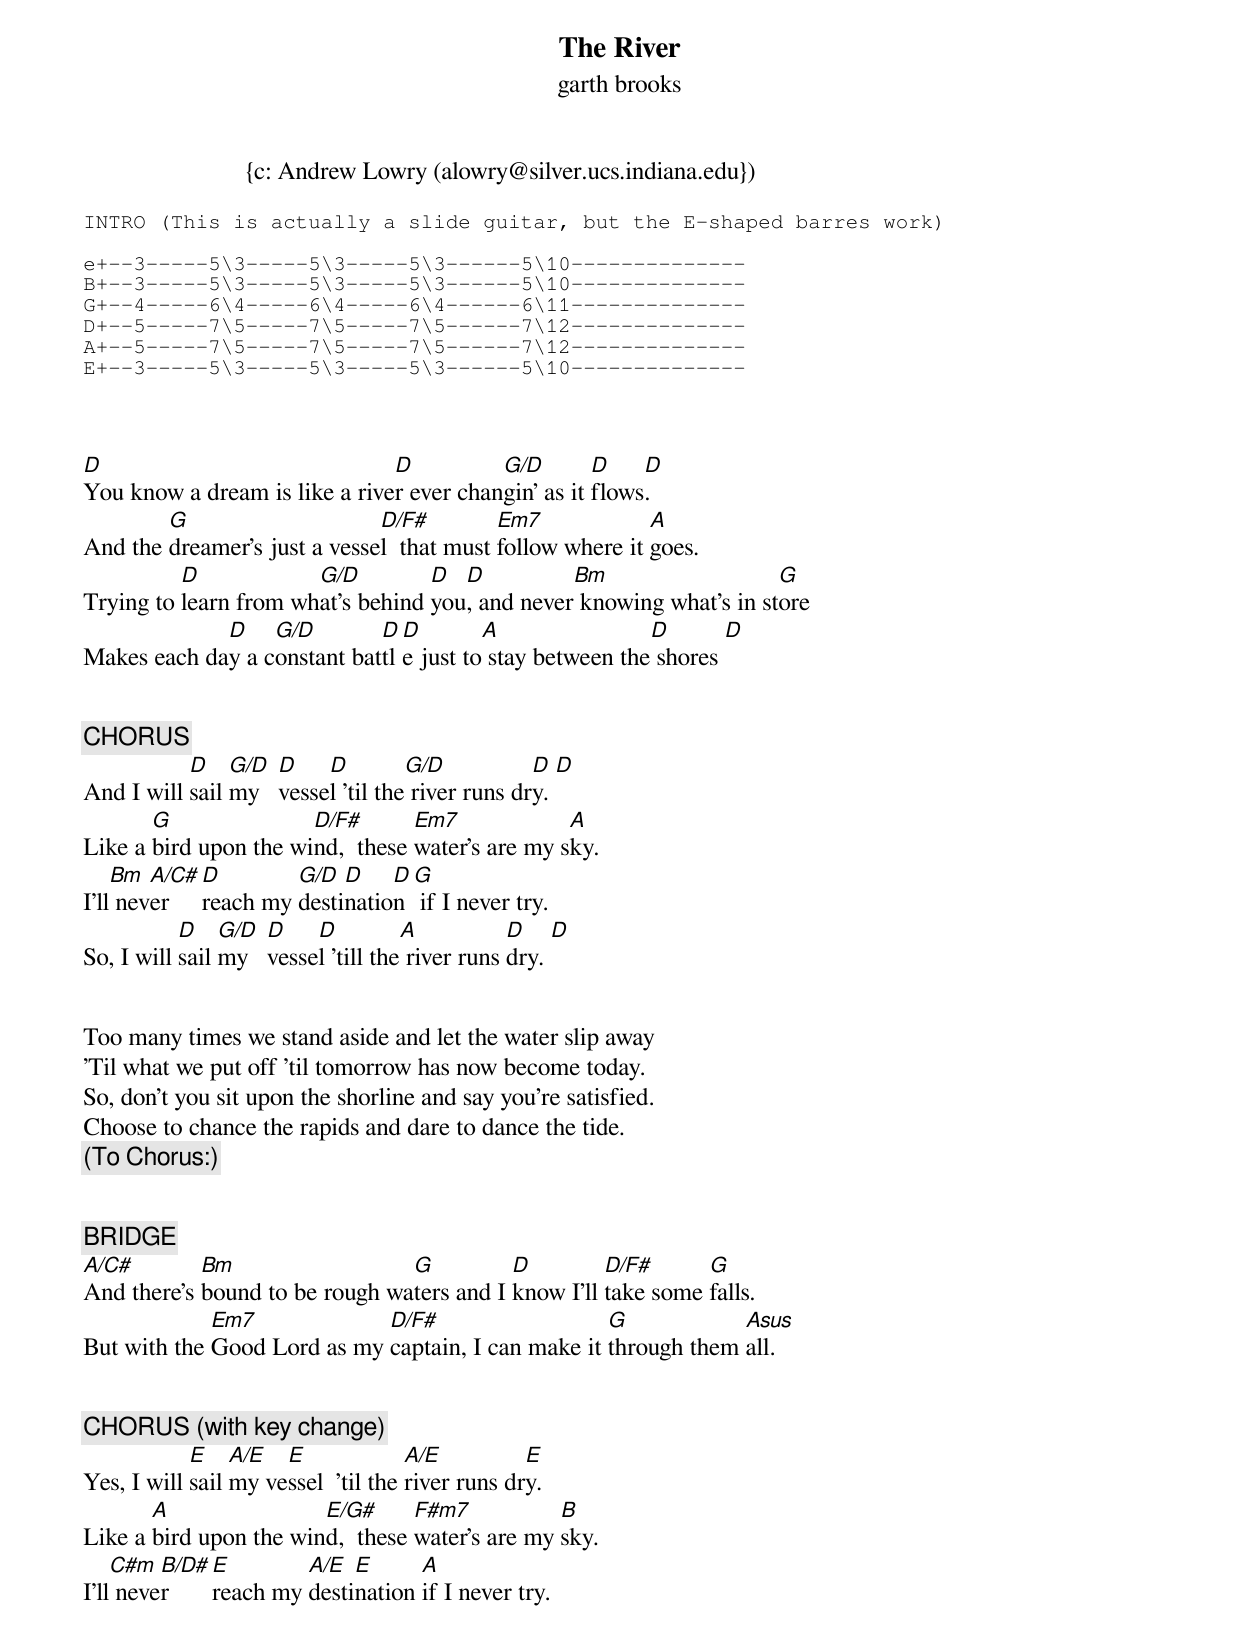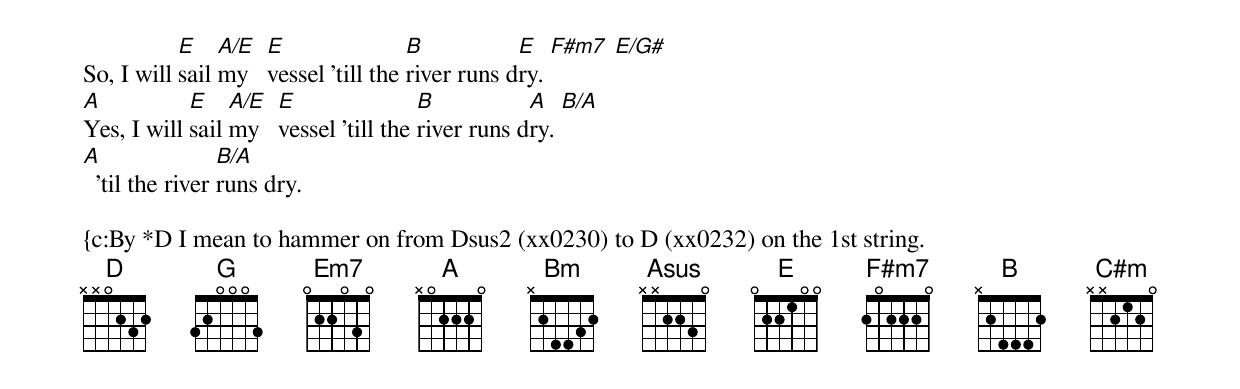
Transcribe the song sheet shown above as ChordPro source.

{title: The River}
{subtitle: garth brooks}

                          {c: Andrew Lowry (alowry@silver.ucs.indiana.edu})

{sot}
INTRO (This is actually a slide guitar, but the E-shaped barres work)

e+--3-----5\3-----5\3-----5\3------5\10--------------
B+--3-----5\3-----5\3-----5\3------5\10--------------
G+--4-----6\4-----6\4-----6\4------6\11--------------
D+--5-----7\5-----7\5-----7\5------7\12--------------
A+--5-----7\5-----7\5-----7\5------7\12--------------
E+--3-----5\3-----5\3-----5\3------5\10--------------
{eot}



[D]You know a dream is like a rive[D]r ever chan[G/D]gin' as it [D]flows[D].
And the [G]dreamer's just a vesse[D/F#]l  that must [Em7]follow where it [A]goes.
Trying to [D]learn from wh[G/D]at's behind [D]you[D], and never[Bm] knowing what's in st[G]ore
Makes each da[D]y a c[G/D]onstant bat[D]tl[D]e just to[A] stay between the[D] shores [D]


{c:CHORUS}
And I will [D]sail [G/D]my   [D]vesse[D]l 'til the[G/D] river runs dr[D]y. [D]
Like a [G]bird upon the wi[D/F#]nd,  these [Em7]water's are my s[A]ky.
I'll[Bm] nev[A/C#]er    [D]reach my [G/D]desti[D]natio[D]n [G] if I never try.
So, I will [D]sail [G/D]my   [D]vesse[D]l 'till the[A] river runs [D]dry. [D]


Too many times we stand aside and let the water slip away
'Til what we put off 'til tomorrow has now become today.
So, don't you sit upon the shorline and say you're satisfied.
Choose to chance the rapids and dare to dance the tide.
{c:   (To Chorus:)}


{c:BRIDGE}
[A/C#]And there's [Bm]bound to be rough wa[G]ters and I [D]know I'll [D/F#]take some [G]falls.
But with the [Em7]Good Lord as my [D/F#]captain, I can make it [G]through them [Asus]all.


{c:CHORUS (with key change)}
Yes, I will [E]sail [A/E]my ve[E]ssel  'til the [A/E]river runs dr[E]y.
Like a [A]bird upon the win[E/G#]d,  these [F#m7]water's are my [B]sky.
I'll[C#m] neve[B/D#]r    [E]reach my [A/E]desti[E]nation [A]if I never try.
So, I will [E]sail [A/E]my   [E]vessel 'till the [B]river runs d[E]ry. [F#m7] [E/G#]
[A]Yes, I will [E]sail [A/E]my   [E]vessel 'till the [B]river runs d[A]ry. [B/A]
[A]  'til the river [B/A]runs dry.

{c:By *D I mean to hammer on from Dsus2 (xx0230) to D (xx0232) on the 1st string.
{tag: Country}
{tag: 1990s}
